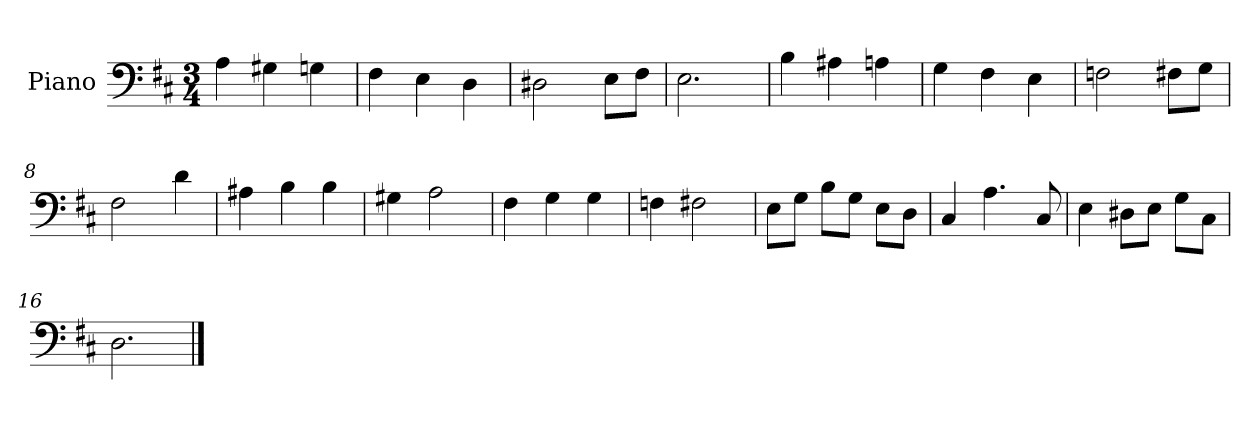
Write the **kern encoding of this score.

**kern
*part1
*staff1
*I"Piano
*I'Pno.
*clefF4
*k[f#c#]
*M3/4
*MM120
=1
4A\
4G#X\
4Gn\
=2
4F#\
4E\
4D\
=3
2D#X\
8E\L
8F#\J
=4
2.E\
=5
4B\
4A#X\
4An\
=6
4G\
4F#\
4E\
=7
2Fn\
8F#X\L
8G\J
=8
2F#\
4d\
=9
4A#X\
4B\
4B\
=10
4G#X\
2A\
=11
4F#\
4G\
4G\
=12
4Fn\
2F#X\
!!LO:LB:g=z
=13
8E\L
8G\J
8B\L
8G\J
8E\L
8D\J
=14
4C#/
4.A\
8C#/
=15
4E\
8D#X\L
8E\J
8G\L
8C#\J
=16
2.D\
==
*-
